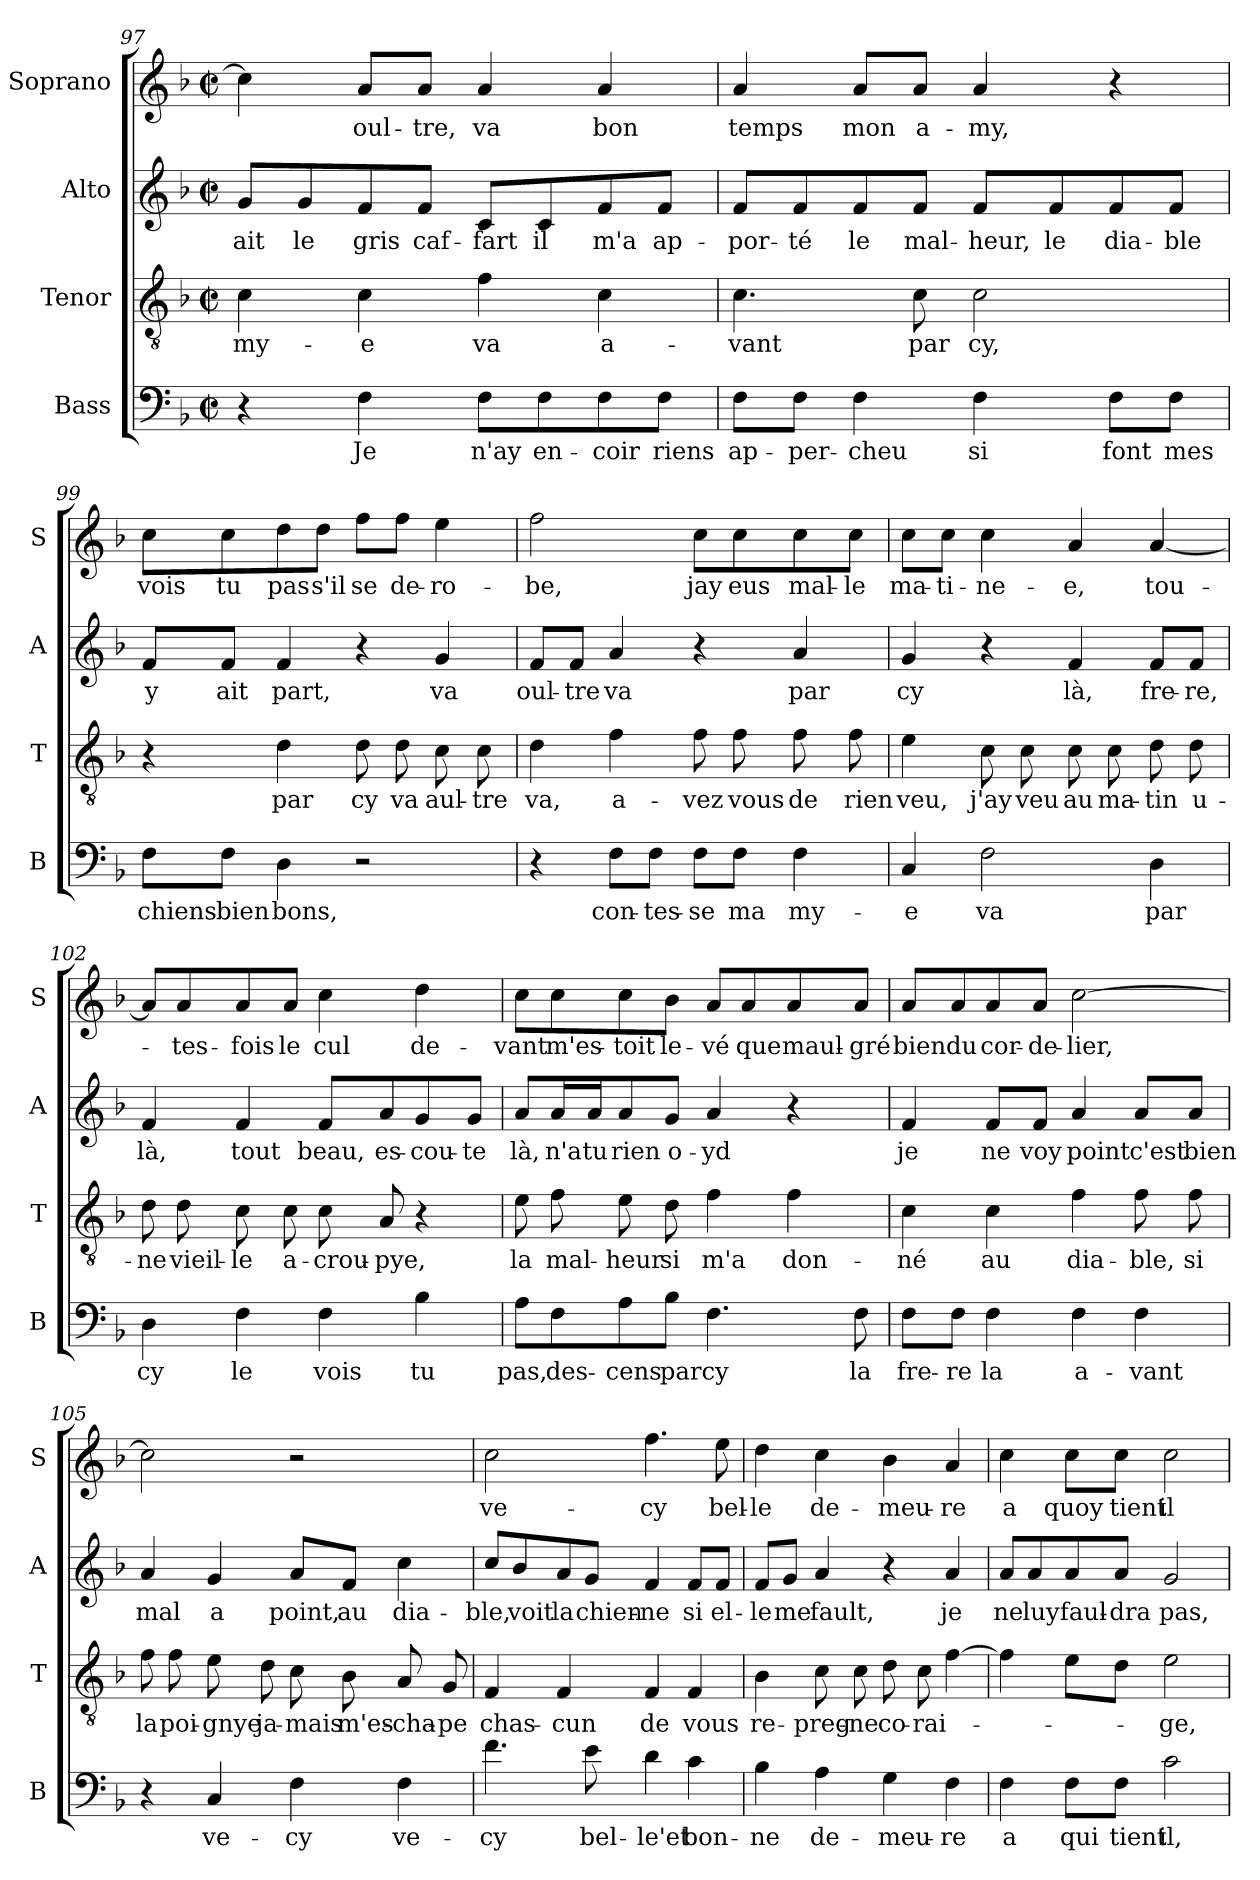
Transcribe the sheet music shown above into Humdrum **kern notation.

**kern	**text	**kern	**text	**kern	**text	**kern	**text
*part4	*part4	*part3	*part3	*part2	*part2	*part1	*part1
*staff4	*staff4	*staff3	*staff3	*staff2	*staff2	*staff1	*staff1
*I"Bass	*	*I"Tenor	*	*I"Alto	*	*I"Soprano	*
*I'B	*	*I'T	*	*I'A	*	*I'S	*
*clefF4	*	*clefGv2	*	*clefG2	*	*clefG2	*
*k[b-]	*	*k[b-]	*	*k[b-]	*	*k[b-]	*
*F:	*	*F:	*	*F:	*	*F:	*
*M2/2	*	*M2/2	*	*M2/2	*	*M2/2	*
*met(c|)	*	*met(c|)	*	*met(c|)	*	*met(c|)	*
=97	=97	=97	=97	=97	=97	=97	=97
4r	.	4c\	my-	8g/L	ait	4cc\]	.
.	.	.	.	8g/	le	.	.
4F\	Je	4c\	-e	8f/	gris	8a/L	oul-
.	.	.	.	8f/J	caf-	8a/J	-tre,
8F\L	n'ay	4f\	va	8c/L	-fart	4a/	va
8F\	en-	.	.	8c/	il	.	.
8F\	-coir	4c\	a-	8f/	m'a	4a/	bon
8F\J	riens	.	.	8f/J	ap-	.	.
!!LO:LB:g=z
=98	=98	=98	=98	=98	=98	=98	=98
8F\L	ap-	4.c\	-vant	8f/L	-por-	4a/	temps
8F\J	-per-	.	.	8f/	-té	.	.
4F\	-cheu	.	.	8f/	le	8a/L	mon
.	.	8c\	par	8f/J	mal-	8a/J	a-
4F\	si	2c\	cy,	8f/L	-heur,	4a/	-my,
.	.	.	.	8f/	le	.	.
8F\L	font	.	.	8f/	dia-	4r	.
8F\J	mes	.	.	8f/J	-ble	.	.
=99	=99	=99	=99	=99	=99	=99	=99
8F\L	chiens	4r	.	8f/L	y	8cc\L	vois
8F\J	bien	.	.	8f/J	ait	8cc\	tu
4D\	bons,	4d\	par	4f/	part,	8dd\	pas
.	.	.	.	.	.	8dd\J	s'il
2r	.	8d\	cy	4r	.	8ff\L	se
.	.	8d\	va	.	.	8ff\J	de-
.	.	8c\	aul-	4g/	va	4ee\	-ro-
.	.	8c\	-tre	.	.	.	.
=100	=100	=100	=100	=100	=100	=100	=100
4r	.	4d\	va,	8f/L	oul-	2ff\	-be,
.	.	.	.	8f/J	-tre	.	.
8F\L	con-	4f\	a-	4a/	va	.	.
8F\J	-tes-	.	.	.	.	.	.
8F\L	-se	8f\	-vez	4r	.	8cc\L	jay
8F\J	ma	8f\	vous	.	.	8cc\	eus
4F\	my-	8f\	de	4a/	par	8cc\	mal-
.	.	8f\	rien	.	.	8cc\J	-le
!!LO:LB:g=z
=101	=101	=101	=101	=101	=101	=101	=101
4C/	-e	4e\	veu,	4g/	cy	8cc\L	ma-
.	.	.	.	.	.	8cc\J	-ti-
2F\	va	8c\	j'ay	4r	.	4cc\	-ne-
.	.	8c\	veu	.	.	.	.
.	.	8c\	au	4f/	là,	4a/	-e,
.	.	8c\	ma-	.	.	.	.
4D\	par	8d\	-tin	8f/L	fre-	[4a/	tou-
.	.	8d\	u-	8f/J	-re,	.	.
=102	=102	=102	=102	=102	=102	=102	=102
4D\	cy	8d\	-ne	4f/	là,	8a/L]	.
.	.	8d\	vieil-	.	.	8a/	-tes-
4F\	le	8c\	-le	4f/	tout	8a/	-fois
.	.	8c\	a-	.	.	8a/J	le
4F\	vois	8c\	-crou-	8f/L	beau,	4cc\	cul
.	.	8A/	-pye,	8a/	es-	.	.
4B-\	tu	4r	.	8g/	-cou-	4dd\	de-
.	.	.	.	8g/J	-te	.	.
=103	=103	=103	=103	=103	=103	=103	=103
8A\L	pas,	8e\	la	8a/L	là,	8cc\L	-vant
8F\	des-	8f\	mal-	16a/L	n'a	8cc\	m'es-
.	.	.	.	16a/J	tu	.	.
8A\	-cens	8e\	-heur	8a/	rien	8cc\	-toit
8B-\J	par	8d\	si	8g/J	o-	8b-\J	le-
4.F\	cy	4f\	m'a	4a/	-yd	8a/L	-vé
.	.	.	.	.	.	8a/	que
.	.	4f\	don-	4r	.	8a/	maul-
8F\	la	.	.	.	.	8a/J	-gré
!!LO:PB:g=z
=104	=104	=104	=104	=104	=104	=104	=104
8F\L	fre-	4c\	-né	4f/	je	8a/L	bien
8F\J	-re	.	.	.	.	8a/	du
4F\	la	4c\	au	8f/L	ne	8a/	cor-
.	.	.	.	8f/J	voy	8a/J	-de-
4F\	a-	4f\	dia-	4a/	point	[2cc\	-lier,
4F\	-vant	8f\	-ble,	8a/L	c'est	.	.
.	.	8f\	si	8a/J	bien	.	.
=105	=105	=105	=105	=105	=105	=105	=105
4r	.	8f\	la	4a/	mal	2cc\]	.
.	.	8f\	poi-	.	.	.	.
4C/	ve-	8e\	-gnye	4g/	a	.	.
.	.	8d\	ja-	.	.	.	.
4F\	-cy	8c\	-mais	8a/L	point,	2r	.
.	.	8B-\	m'es-	8f/J	au	.	.
4F\	ve-	8A/	-cha-	4cc\	dia-	.	.
.	.	8G/	-pe	.	.	.	.
=106	=106	=106	=106	=106	=106	=106	=106
4.f\	-cy	4F/	chas-	8cc/L	-ble,	2cc\	ve-
.	.	.	.	8b-/	voit	.	.
.	.	4F/	-cun	8a/	la	.	.
8e\	bel-	.	.	8g/J	chien-	.	.
4d\	-le'et	4F/	de	4f/	-ne	4.ff\	-cy
4c\	bon-	4F/	vous	8f/L	si	.	.
.	.	.	.	8f/J	el-	8ee\	bel-
!!LO:LB:g=z
=107	=107	=107	=107	=107	=107	=107	=107
4B-\	-ne	4B-\	re-	8f/L	-le	4dd\	-le
.	.	.	.	8g/J	me	.	.
4A\	de-	8c\	-preg-	4a/	fault,	4cc\	de-
.	.	8c\	-ne	.	.	.	.
4G\	-meu-	8d\	co-	4r	.	4b-\	-meu-
.	.	8c\	-rai-	.	.	.	.
4F\	-re	[4f\	.	4a/	je	4a/	-re
=108	=108	=108	=108	=108	=108	=108	=108
4F\	a	4f\]	.	8a/L	ne	4cc\	a
.	.	.	.	8a/	luy	.	.
8F\L	qui	8e\L	.	8a/	faul-	8cc\L	quoy
8F\J	tient	8d\J	.	8a/J	-dra	8cc\J	tient
2c\	il,	2e\	-ge,	2g/	pas,	2cc\	il
=	=	=	=	=	=	=	=
*-	*-	*-	*-	*-	*-	*-	*-
